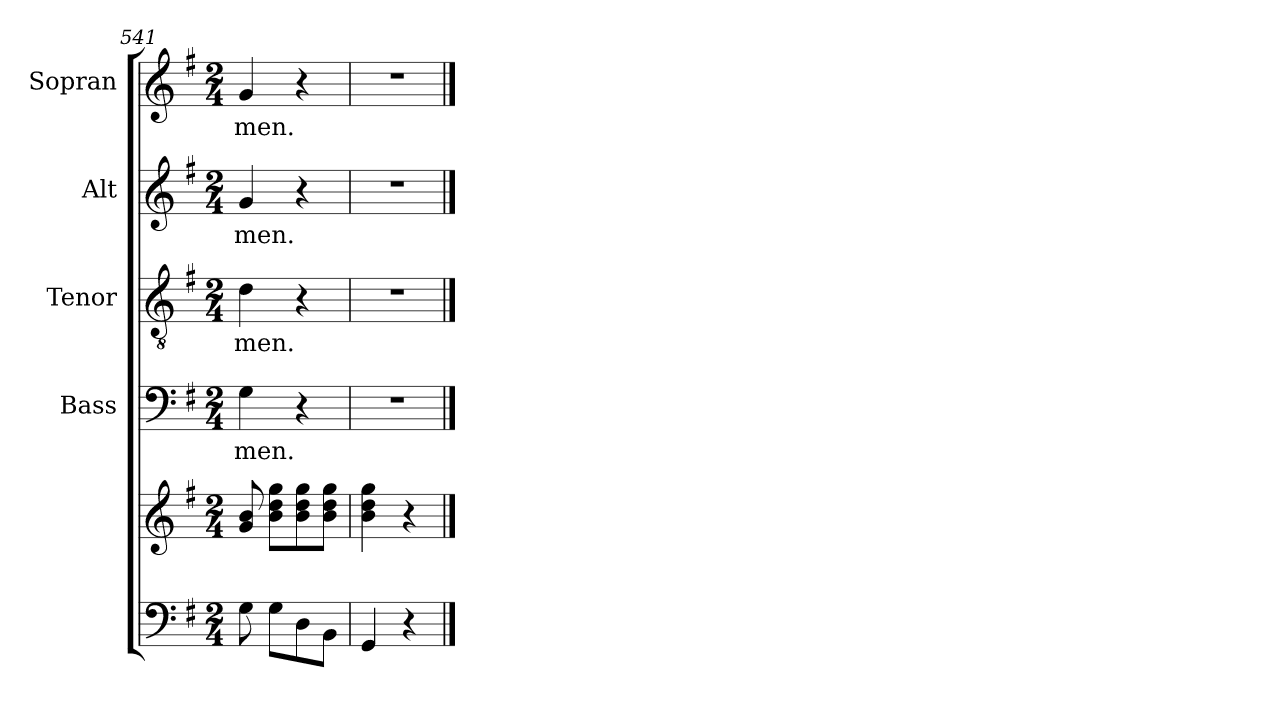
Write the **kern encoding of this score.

**kern	**kern	**kern	**text	**kern	**text	**kern	**text	**kern	**text
*part5	*part5	*part4	*part4	*part3	*part3	*part2	*part2	*part1	*part1
*staff6	*staff5	*staff4	*staff4	*staff3	*staff3	*staff2	*staff2	*staff1	*staff1
*	*	*I"Bass	*	*I"Tenor	*	*I"Alt	*	*I"Sopran	*
*	*	*I'B.	*	*I'T.	*	*I'A.	*	*I'S.	*
*clefF4	*clefG2	*clefF4	*	*clefGv2	*	*clefG2	*	*clefG2	*
*k[f#]	*k[f#]	*k[f#]	*	*k[f#]	*	*k[f#]	*	*k[f#]	*
*G:	*G:	*G:	*	*G:	*	*G:	*	*G:	*
*M2/4	*M2/4	*M2/4	*	*M2/4	*	*M2/4	*	*M2/4	*
=541	=541	=541	=541	=541	=541	=541	=541	=541	=541
!	!	!	!LO:LY:b	!	!LO:LY:b	!	!LO:LY:b	!	!LO:LY:b
8G\	8g/ 8b/	4G\	-men.	4d\	-men.	4g/	-men.	4g/	-men.
8G\L	8b\ 8dd\ 8gg\L	.	.	.	.	.	.	.	.
8D\	8b\ 8dd\ 8gg\	4r	.	4r	.	4r	.	4r	.
8BB\J	8b\ 8dd\ 8gg\J	.	.	.	.	.	.	.	.
=542	=542	=542	=542	=542	=542	=542	=542	=542	=542
4GG/	4b\ 4dd\ 4gg\	2r	.	2r	.	2r	.	2r	.
4r	4r	.	.	.	.	.	.	.	.
==	==	==	==	==	==	==	==	==	==
*-	*-	*-	*-	*-	*-	*-	*-	*-	*-
